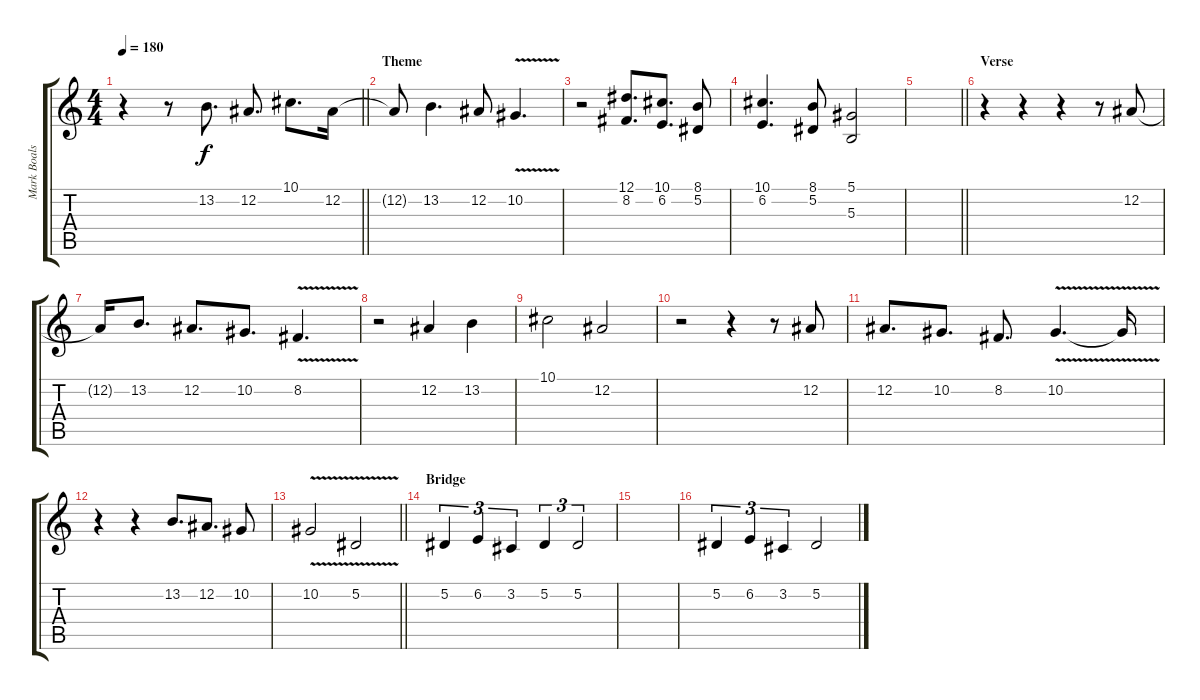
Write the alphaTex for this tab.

\track ("Mark Boals" "Mark Boals") {instrument lead2sawtooth}
\staff {score tabs}
\tuning (Eb4 Bb3 Gb3 Db3 Ab2 Eb2) {hide}
\ts (4 4)
\tempo 180
\clef g2
\barLineRight lightlight
\ks c
r.4{dy f} r.8 13.2.8{d} 12.2.8{d} 10.1.8{d} 12.2.16 |
\section ("" "Theme")
12.2{t}.8 13.2.4{d} 12.2.8 10.2{v}.4{d} |
r.2 (12.1 8.2).8{d} (10.1 6.2).8{d} (8.1 5.2).8 |
(10.1 6.2).4{d} (8.1 5.2).8 (5.1 5.3).2 |
\barLineRight lightlight
|
\section ("" "Verse")
r.4 r.4 r.4 r.8 12.2.8 |
12.2{t}.16 13.2.8{d} 12.2.8{d} 10.2.8{d} 8.2{v}.4{d} |
r.2 12.2.4 13.2.4 |
10.1.2 12.2.2 |
r.2 r.4 r.8 12.2.8 |
12.2.8{d} 10.2.8{d} 8.2.8{d} 10.2{v}.4{d} 10.2{t}.16 |
r.4 r.4 13.2.8{d} 12.2.8{d} 10.2.8 |
\barLineRight lightlight
10.2{v}.2 5.2{v}.2 |
\section ("" "Bridge")
5.2.4{tu (3 2)} 6.2.4{tu (3 2)} 3.2.4{tu (3 2)} 5.2.4{tu (3 2)} 5.2.2{tu (3 2)} |
|
5.2.4{tu (3 2)} 6.2.4{tu (3 2)} 3.2.4{tu (3 2)} 5.2.2
